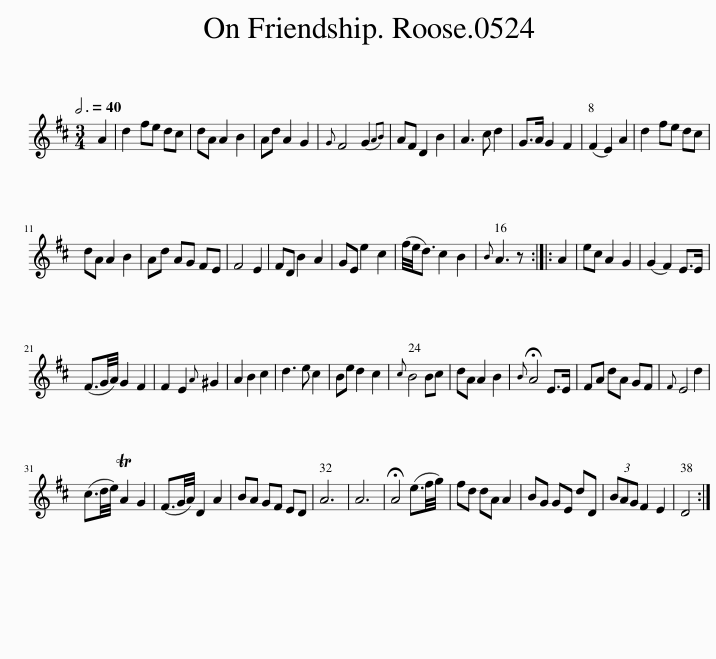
X:1
L:1/8
Q:3/4=40
M:3/4
I:linebreak $
K:D
V:1 treble
V:1
 A2 | d2 fe dc | dA A2 B2 | Ad A2 G2 |{G} F4 (G2{AB)} | %5
 AF D2 B2 | A3 c d2 | G>A G2 F2 | (F2 E2) A2 | d2 fe dc |$ %10
 dA A2 B2 | Ad AG FE | F4 E2 | FD B2 A2 | GE e2 c2 | %15
 (f/4e/4d3/2) c2 B2 |{B} A3 z :: A2 | ec A2 G2 | (G2 F2) E>E |$ %20
 (F3/2G/4A/4) G2 F2 | F2 E2{A} ^G2 | A2 B2 c2 | d3 e c2 | Be d2 c2 | %25
{c} B4 Bc | dA A2 B2 |{!fermata!B} !fermata!A4 E>E | FA dA GF |{F} E4 d2 |$ %30
 (c3/2d/4e/4) TA2 G2 | (F3/2G/4A/4) D2 A2 | BA GF ED | A6 | A6 | %35
 !fermata!A4 (e3/2f/4g/4) | fd dA A2 | BG GE dD | (3BAG F2 E2 | D4 :| %40
